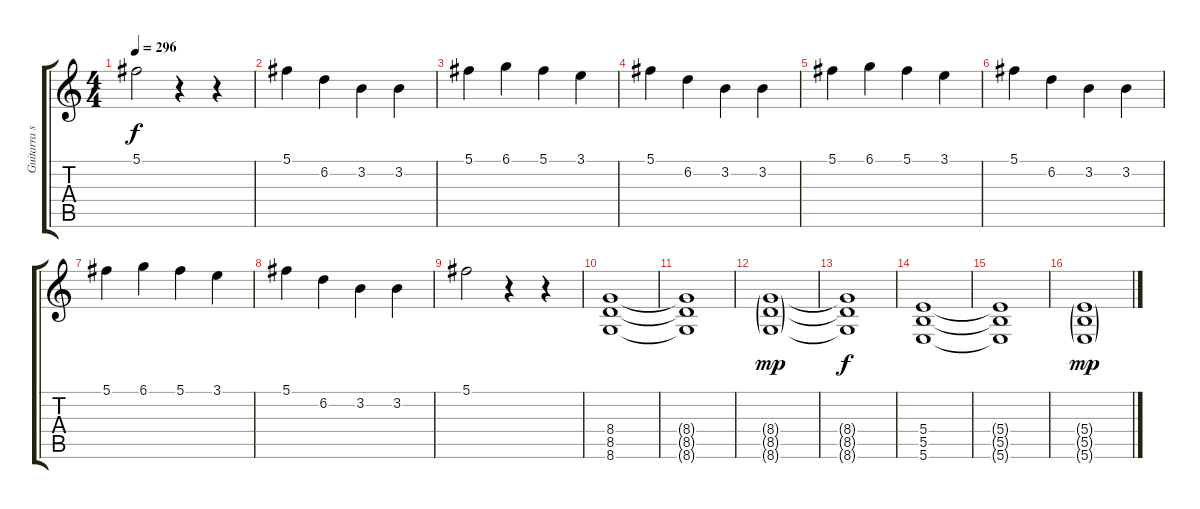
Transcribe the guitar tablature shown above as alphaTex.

\track ("Guitarra solo" "Guitarra s") {instrument distortionguitar}
\staff {score tabs}
\tuning (Db4 Ab3 E3 B2 Gb2 B1) {hide}
\ts (4 4)
\tempo 296
\clef g2
\ks c
5.1.2{dy f} r.4 r.4 |
5.1.4 6.2.4 3.2.4 3.2.4 |
5.1.4 6.1.4 5.1.4 3.1.4 |
5.1.4 6.2.4 3.2.4 3.2.4 |
5.1.4 6.1.4 5.1.4 3.1.4 |
5.1.4 6.2.4 3.2.4 3.2.4 |
5.1.4 6.1.4 5.1.4 3.1.4 |
5.1.4 6.2.4 3.2.4 3.2.4 |
5.1.2 r.4 r.4 |
(8.4 8.5 8.6).1 |
(8.4{t} 8.5{t} 8.6{t}).1 |
(8.4{g} 8.5{g} 8.6{g}).1{dy mp} |
(8.4{t} 8.5{t} 8.6{t}).1{dy f} |
(5.4 5.5 5.6).1 |
(5.4{t} 5.5{t} 5.6{t}).1 |
(5.4{g} 5.5{g} 5.6{g}).1{dy mp}
